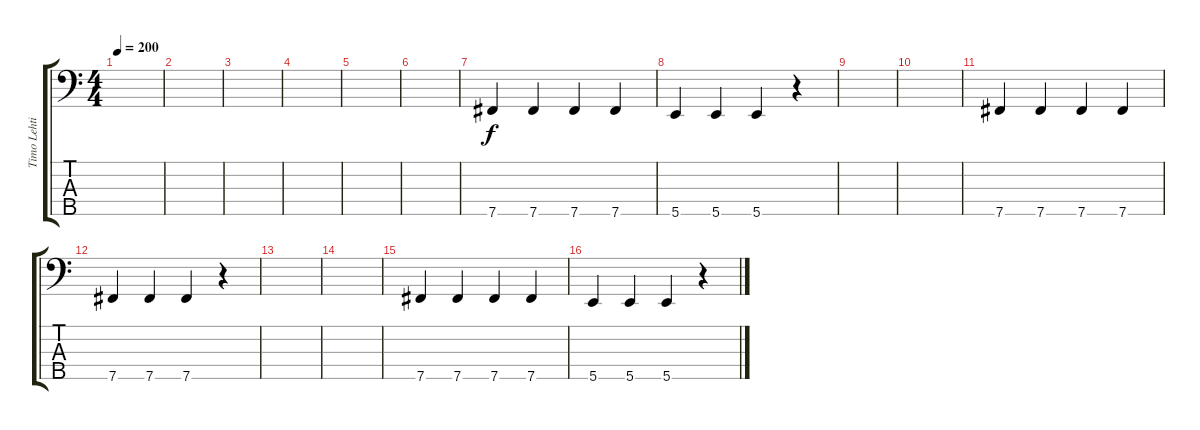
\track ("Timo Lehtinen" "Timo Lehti") {instrument electricbassfinger}
\staff {score tabs}
\tuning (G2 D2 A1 E1 B0) {hide}
\ts (4 4)
\tempo 200
\clef f4
\ks c
|
|
|
|
|
|
7.5.4 7.5.4 7.5.4 7.5.4 |
5.5.4 5.5.4 5.5.4 r.4 |
|
|
7.5.4 7.5.4 7.5.4 7.5.4 |
7.5.4 7.5.4 7.5.4 r.4 |
|
|
7.5.4 7.5.4 7.5.4 7.5.4 |
5.5.4 5.5.4 5.5.4 r.4
